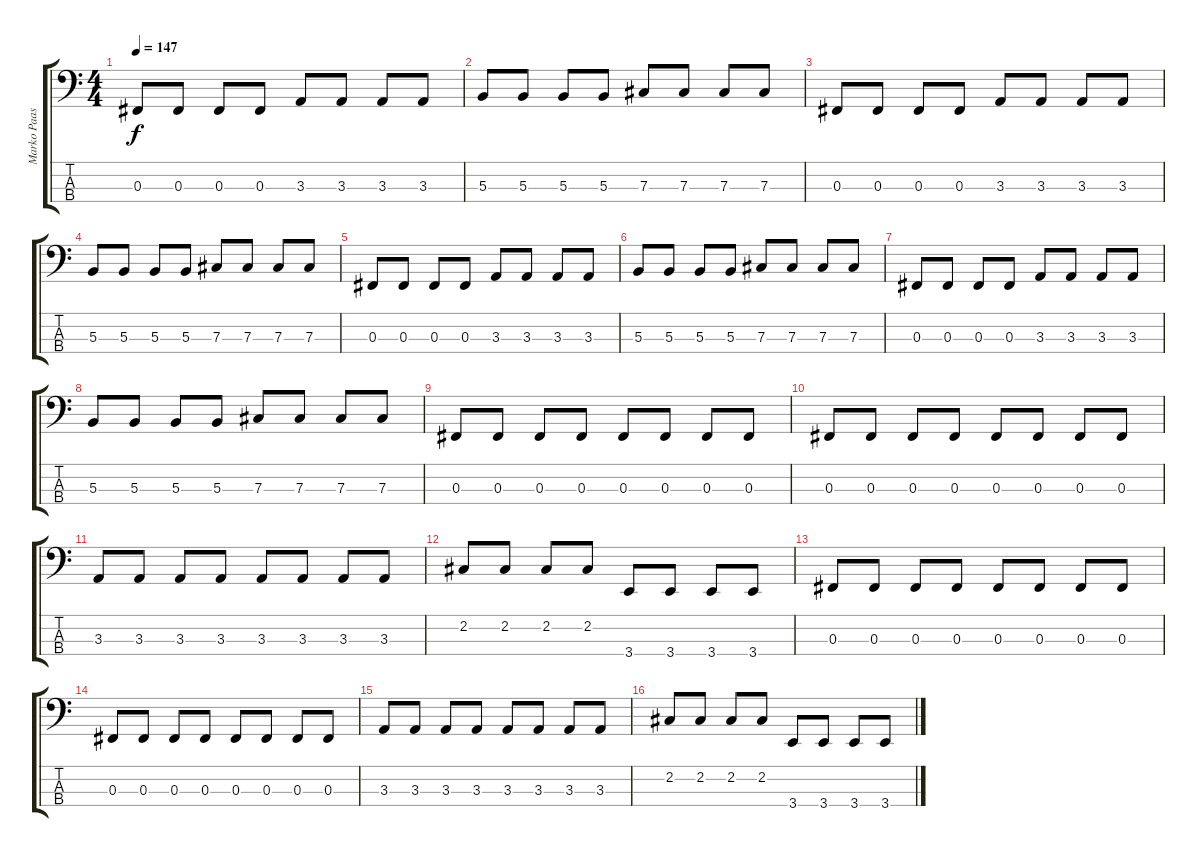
\track ("Marko Paasikoski" "Marko Paas") {instrument electricbassfinger}
\staff {score tabs}
\tuning (E2 B1 Gb1 Db1) {hide}
\ts (4 4)
\tempo 147
\clef f4
\ks c
0.3.8{dy f} 0.3.8 0.3.8 0.3.8 3.3.8 3.3.8 3.3.8 3.3.8 |
5.3.8 5.3.8 5.3.8 5.3.8 7.3.8 7.3.8 7.3.8 7.3.8 |
0.3.8 0.3.8 0.3.8 0.3.8 3.3.8 3.3.8 3.3.8 3.3.8 |
5.3.8 5.3.8 5.3.8 5.3.8 7.3.8 7.3.8 7.3.8 7.3.8 |
0.3.8 0.3.8 0.3.8 0.3.8 3.3.8 3.3.8 3.3.8 3.3.8 |
5.3.8 5.3.8 5.3.8 5.3.8 7.3.8 7.3.8 7.3.8 7.3.8 |
0.3.8 0.3.8 0.3.8 0.3.8 3.3.8 3.3.8 3.3.8 3.3.8 |
5.3.8 5.3.8 5.3.8 5.3.8 7.3.8 7.3.8 7.3.8 7.3.8 |
0.3.8 0.3.8 0.3.8 0.3.8 0.3.8 0.3.8 0.3.8 0.3.8 |
0.3.8 0.3.8 0.3.8 0.3.8 0.3.8 0.3.8 0.3.8 0.3.8 |
3.3.8 3.3.8 3.3.8 3.3.8 3.3.8 3.3.8 3.3.8 3.3.8 |
2.2.8 2.2.8 2.2.8 2.2.8 3.4.8 3.4.8 3.4.8 3.4.8 |
0.3.8 0.3.8 0.3.8 0.3.8 0.3.8 0.3.8 0.3.8 0.3.8 |
0.3.8 0.3.8 0.3.8 0.3.8 0.3.8 0.3.8 0.3.8 0.3.8 |
3.3.8 3.3.8 3.3.8 3.3.8 3.3.8 3.3.8 3.3.8 3.3.8 |
2.2.8 2.2.8 2.2.8 2.2.8 3.4.8 3.4.8 3.4.8 3.4.8
